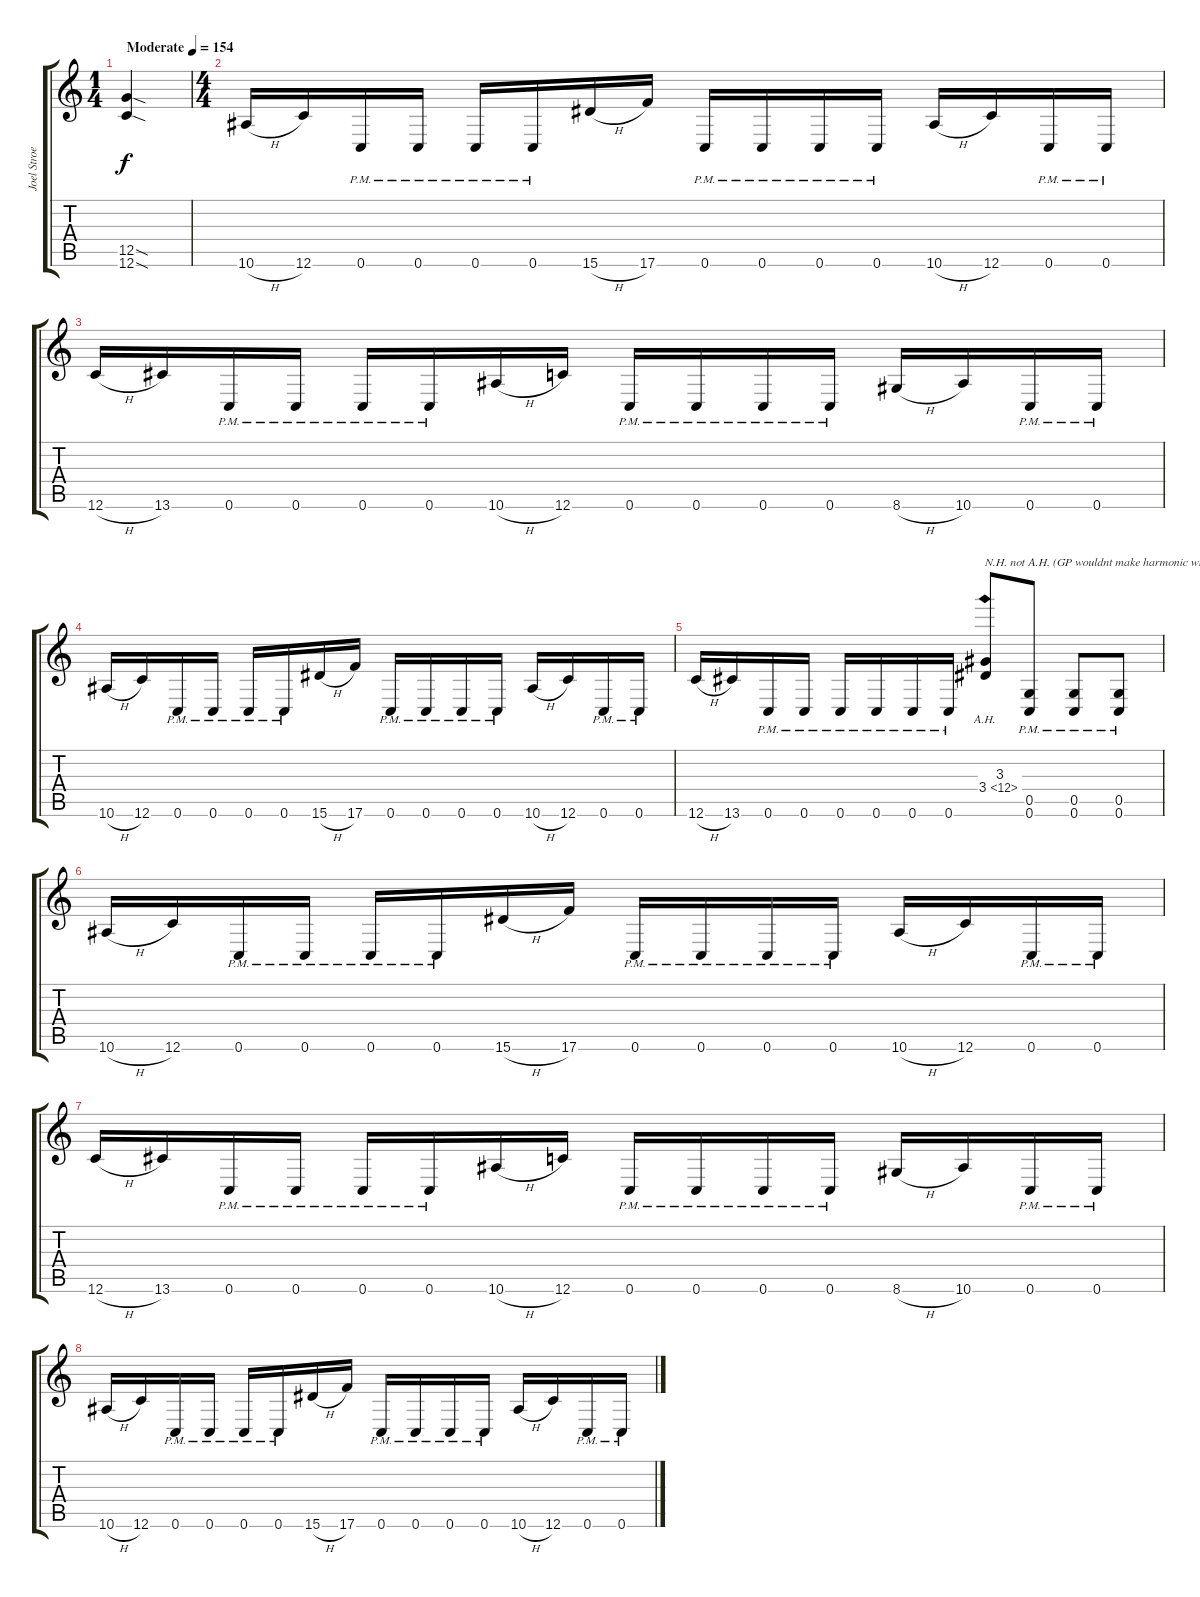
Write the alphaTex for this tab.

\track ("Joel Stroetzel" "Joel Stroe") {instrument distortionguitar}
\staff {score tabs}
\tuning (D4 A3 F3 C3 G2 C2) {hide}
\ts (1 4)
\tempo (154 "Moderate")
\clef g2
\ks c
(12.5{sod} 12.6{sod}).4{dy f instrument distortionguitar} |
\ts (4 4)
10.6{h}.16 12.6.16 0.6{pm}.16 0.6{pm}.16 0.6{pm}.16 0.6{pm}.16 15.6{h}.16 17.6.16 0.6{pm}.16 0.6{pm}.16 0.6{pm}.16 0.6{pm}.16 10.6{h}.16 12.6.16 0.6{pm}.16 0.6{pm}.16 |
12.6{h}.16 13.6.16 0.6{pm}.16 0.6{pm}.16 0.6{pm}.16 0.6{pm}.16 10.6{h}.16 12.6.16 0.6{pm}.16 0.6{pm}.16 0.6{pm}.16 0.6{pm}.16 8.6{h}.16 10.6.16 0.6{pm}.16 0.6{pm}.16 |
10.6{h}.16 12.6.16 0.6{pm}.16 0.6{pm}.16 0.6{pm}.16 0.6{pm}.16 15.6{h}.16 17.6.16 0.6{pm}.16 0.6{pm}.16 0.6{pm}.16 0.6{pm}.16 10.6{h}.16 12.6.16 0.6{pm}.16 0.6{pm}.16 |
12.6{h}.16 13.6.16 0.6{pm}.16 0.6{pm}.16 0.6{pm}.16 0.6{pm}.16 0.6{pm}.16 0.6{pm}.16 (3.3 3.4{ah 9}).8{txt "N.H. not A.H. (GP wouldnt make harmonic with NH)"} (0.5{pm} 0.6{pm}).8 (0.5{pm} 0.6{pm}).8 (0.5{pm} 0.6{pm}).8 |
10.6{h}.16 12.6.16 0.6{pm}.16 0.6{pm}.16 0.6{pm}.16 0.6{pm}.16 15.6{h}.16 17.6.16 0.6{pm}.16 0.6{pm}.16 0.6{pm}.16 0.6{pm}.16 10.6{h}.16 12.6.16 0.6{pm}.16 0.6{pm}.16 |
12.6{h}.16 13.6.16 0.6{pm}.16 0.6{pm}.16 0.6{pm}.16 0.6{pm}.16 10.6{h}.16 12.6.16 0.6{pm}.16 0.6{pm}.16 0.6{pm}.16 0.6{pm}.16 8.6{h}.16 10.6.16 0.6{pm}.16 0.6{pm}.16 |
10.6{h}.16 12.6.16 0.6{pm}.16 0.6{pm}.16 0.6{pm}.16 0.6{pm}.16 15.6{h}.16 17.6.16 0.6{pm}.16 0.6{pm}.16 0.6{pm}.16 0.6{pm}.16 10.6{h}.16 12.6.16 0.6{pm}.16 0.6{pm}.16
